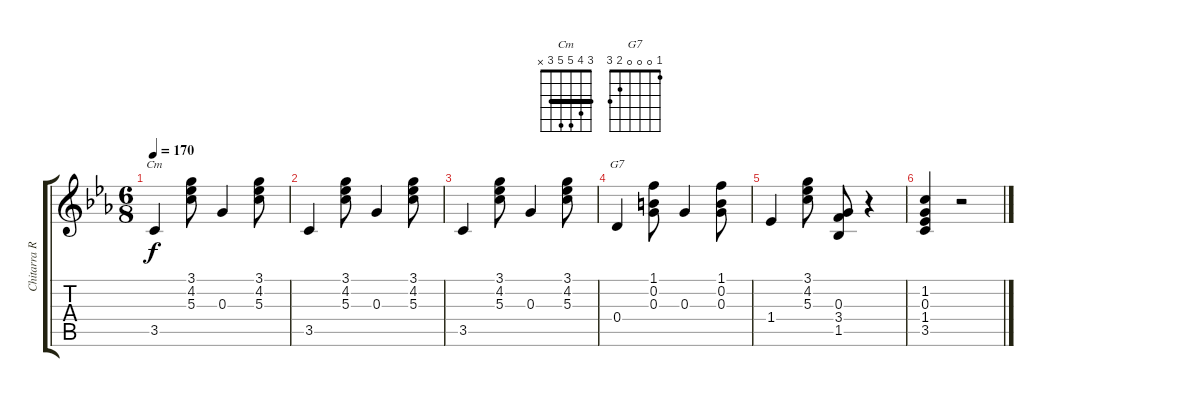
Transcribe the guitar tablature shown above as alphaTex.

\track ("Chitarra Ritmica" "Chitarra R") {instrument acousticguitarnylon}
\staff {score tabs}
\tuning (E4 B3 G3 D3 A2 E2) {hide}
\chord ("Cm" 3 4 5 5 3 x) {barre 3}
\chord ("G7" 1 0 0 0 2 3)
\ts (6 8)
\tempo 170
\clef g2
\ks eb
3.5.4{ch "Cm" dy f} (3.1 4.2 5.3).8 0.3.4 (3.1 4.2 5.3).8 |
3.5.4 (3.1 4.2 5.3).8 0.3.4 (3.1 4.2 5.3).8 |
3.5.4 (3.1 4.2 5.3).8 0.3.4 (3.1 4.2 5.3).8 |
0.4.4{ch "G7"} (1.1 0.2 0.3).8 0.3.4 (1.1 0.2 0.3).8 |
1.4.4 (3.1 4.2 5.3).8 (0.3 3.4 1.5).8 r.4 |
(1.2 0.3 1.4 3.5).4 r.2
